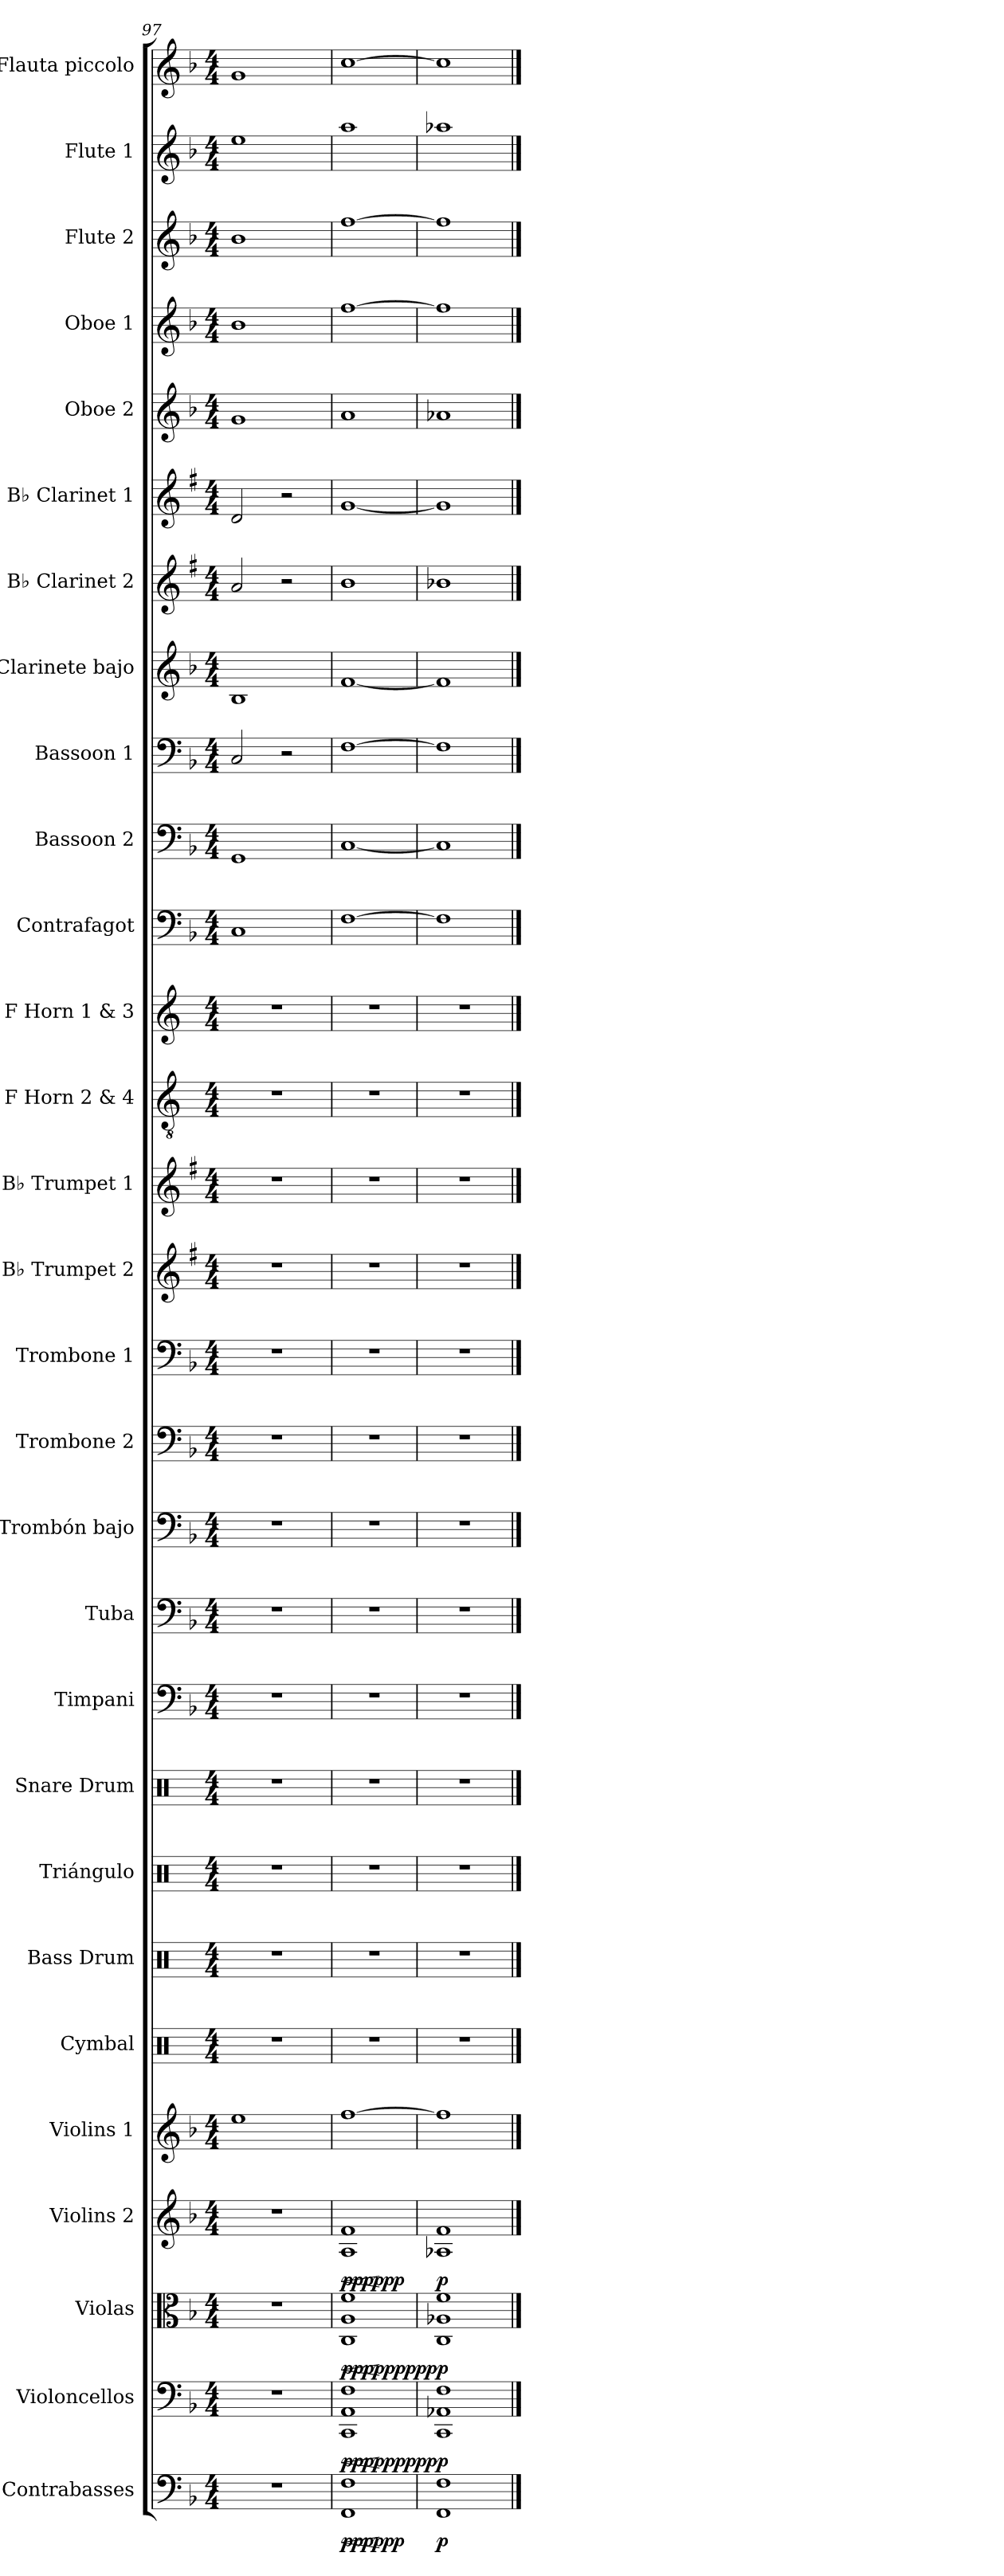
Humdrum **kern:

**kern	**dynam	**kern	**dynam	**kern	**dynam	**kern	**dynam	**kern	**kern	**kern	**kern	**kern	**kern	**kern	**kern	**kern	**kern	**kern	**kern	**kern	**kern	**kern	**kern	**kern	**kern	**kern	**kern	**kern	**kern	**kern	**kern	**kern
*part29	*part29	*part28	*part28	*part27	*part27	*part26	*part26	*part25	*part24	*part23	*part22	*part21	*part20	*part19	*part18	*part17	*part16	*part15	*part14	*part13	*part12	*part11	*part10	*part9	*part8	*part7	*part6	*part5	*part4	*part3	*part2	*part1
*staff29	*staff29	*staff28	*staff28	*staff27	*staff27	*staff26	*staff26	*staff25	*staff24	*staff23	*staff22	*staff21	*staff20	*staff19	*staff18	*staff17	*staff16	*staff15	*staff14	*staff13	*staff12	*staff11	*staff10	*staff9	*staff8	*staff7	*staff6	*staff5	*staff4	*staff3	*staff2	*staff1
*I"Contrabasses	*	*I"Violoncellos	*	*I"Violas	*	*I"Violins 2	*	*I"Violins 1	*I"Cymbal	*I"Bass Drum	*I"Triángulo	*I"Snare Drum	*I"Timpani	*I"Tuba	*I"Trombón bajo	*I"Trombone 2	*I"Trombone 1	*I"B♭ Trumpet 2	*I"B♭ Trumpet 1	*I"F Horn 2 &amp; 4	*I"F Horn 1 &amp; 3	*I"Contrafagot	*I"Bassoon 2	*I"Bassoon 1	*I"Clarinete bajo	*I"B♭ Clarinet 2	*I"B♭ Clarinet 1	*I"Oboe 2	*I"Oboe 1	*I"Flute 2	*I"Flute 1	*I"Flauta piccolo
*I'Cbs.	*	*I'Vcs.	*	*I'Vlas.	*	*I'Vlns. 2	*	*I'Vlns. 1	*I'Cym.	*I'B. Dr.	*	*I'Sn. Dr.	*I'Timp.	*I'Tba.	*I'Tbn. B.	*I'Tbn. 2	*I'Tbn. 1	*I'B♭ Tpt. 2	*I'B♭ Tpt. 1	*I'F Hn. 2 4	*I'F Hn. 1 3	*I'Cfag.	*I'Bsn. 2	*I'Bsn. 1	*I'Cl. B.	*I'B♭ Cl. 2	*I'B♭ Cl. 1	*I'Ob. 2	*I'Ob. 1	*I'Fl. 2	*I'Fl. 1	*I'Picc.
*clefF4	*	*clefF4	*	*clefC3	*	*clefG2	*	*clefG2	*clefX	*clefX	*clefX	*clefX	*clefF4	*clefF4	*clefF4	*clefF4	*clefF4	*clefG2	*clefG2	*clefGv2	*clefG2	*clefF4	*clefF4	*clefF4	*clefG2	*clefG2	*clefG2	*clefG2	*clefG2	*clefG2	*clefG2	*clefG2
*ITrd7c12	*	*	*	*	*	*	*	*	*	*	*	*	*	*	*	*	*	*ITrd1c2	*ITrd1c2	*ITrd4c7	*ITrd4c7	*ITrd7c12	*	*	*ITrd8c14	*ITrd1c2	*ITrd1c2	*	*	*	*	*ITrd-7c-12
*k[b-]	*	*k[b-]	*	*k[b-]	*	*k[b-]	*	*k[b-]	*k[]	*k[]	*k[]	*k[]	*k[b-]	*k[b-]	*k[b-]	*k[b-]	*k[b-]	*k[b-]	*k[b-]	*k[b-]	*k[b-]	*k[b-]	*k[b-]	*k[b-]	*k[b-]	*k[b-]	*k[b-]	*k[b-]	*k[b-]	*k[b-]	*k[b-]	*k[b-]
*M4/4	*	*M4/4	*	*M4/4	*	*M4/4	*	*M4/4	*M4/4	*M4/4	*M4/4	*M4/4	*M4/4	*M4/4	*M4/4	*M4/4	*M4/4	*M4/4	*M4/4	*M4/4	*M4/4	*M4/4	*M4/4	*M4/4	*M4/4	*M4/4	*M4/4	*M4/4	*M4/4	*M4/4	*M4/4	*M4/4
=97	=97	=97	=97	=97	=97	=97	=97	=97	=97	=97	=97	=97	=97	=97	=97	=97	=97	=97	=97	=97	=97	=97	=97	=97	=97	=97	=97	=97	=97	=97	=97	=97
1r	.	1r	.	1r	.	1r	.	1ee	1r	1r	1r	1r	1r	1r	1r	1r	1r	1r	1r	1r	1r	1CC	1GG	2C/	1BB-	2g/	2c/	1g	1b-	1b-	1ee	1gg
.	.	.	.	.	.	.	.	.	.	.	.	.	.	.	.	.	.	.	.	.	.	.	.	2r	.	2r	2r	.	.	.	.	.
=98	=98	=98	=98	=98	=98	=98	=98	=98	=98	=98	=98	=98	=98	=98	=98	=98	=98	=98	=98	=98	=98	=98	=98	=98	=98	=98	=98	=98	=98	=98	=98	=98
!	!LO:HP:b	!	!LO:HP:b	!	!LO:HP:b	!	!LO:HP:b	!	!	!	!	!	!	!	!	!	!	!	!	!	!	!	!	!	!	!	!	!	!	!	!	!
!	!LO:DY:n=1:b	!	!	!	!	!	!	!	!	!	!	!	!	!	!	!	!	!	!	!	!	!	!	!	!	!	!	!	!	!	!	!
!	!LO:DY:n=2:b	!	!LO:DY:n=1:b	!	!	!	!	!	!	!	!	!	!	!	!	!	!	!	!	!	!	!	!	!	!	!	!	!	!	!	!	!
!	!	!	!LO:DY:n=2:b	!	!	!	!	!	!	!	!	!	!	!	!	!	!	!	!	!	!	!	!	!	!	!	!	!	!	!	!	!
!	!	!	!LO:DY:n=3:b	!	!LO:DY:n=1:b	!	!	!	!	!	!	!	!	!	!	!	!	!	!	!	!	!	!	!	!	!	!	!	!	!	!	!
!	!	!	!	!	!LO:DY:n=2:b	!	!	!	!	!	!	!	!	!	!	!	!	!	!	!	!	!	!	!	!	!	!	!	!	!	!	!
!	!	!	!	!	!LO:DY:n=3:b	!	!LO:DY:n=1:b	!	!	!	!	!	!	!	!	!	!	!	!	!	!	!	!	!	!	!	!	!	!	!	!	!
!	!	!	!	!	!	!	!LO:DY:n=2:b	!	!	!	!	!	!	!	!	!	!	!	!	!	!	!	!	!	!	!	!	!	!	!	!	!
1FFF 1FF	< ppp ppp	1CC 1AA 1F	< ppp ppp ppp	1C 1A 1f	< ppp ppp ppp	1A 1f	< ppp ppp	[1ff	1r	1r	1r	1r	1r	1r	1r	1r	1r	1r	1r	1r	1r	[1FF	[1C	[1F	[1F	1a	[1f	1a	[1ff	[1ff	1aa	[1ccc
.	[	.	[	.	[	.	[	.	.	.	.	.	.	.	.	.	.	.	.	.	.	.	.	.	.	.	.	.	.	.	.	.
=99	=99	=99	=99	=99	=99	=99	=99	=99	=99	=99	=99	=99	=99	=99	=99	=99	=99	=99	=99	=99	=99	=99	=99	=99	=99	=99	=99	=99	=99	=99	=99	=99
!	!LO:DY:b	!	!LO:DY:b	!	!LO:DY:b	!	!LO:DY:b	!	!	!	!	!	!	!	!	!	!	!	!	!	!	!	!	!	!	!	!	!	!	!	!	!
1FFF 1FF	p	1CC 1AA-X 1F	p	1C 1A-X 1f	p	1A-X 1f	p	1ff]	1r	1r	1r	1r	1r	1r	1r	1r	1r	1r	1r	1r	1r	1FF]	1C]	1F]	1F]	1a-X	1f]	1a-X	1ff]	1ff]	1aa-X	1ccc]
==	==	==	==	==	==	==	==	==	==	==	==	==	==	==	==	==	==	==	==	==	==	==	==	==	==	==	==	==	==	==	==	==
*-	*-	*-	*-	*-	*-	*-	*-	*-	*-	*-	*-	*-	*-	*-	*-	*-	*-	*-	*-	*-	*-	*-	*-	*-	*-	*-	*-	*-	*-	*-	*-	*-
